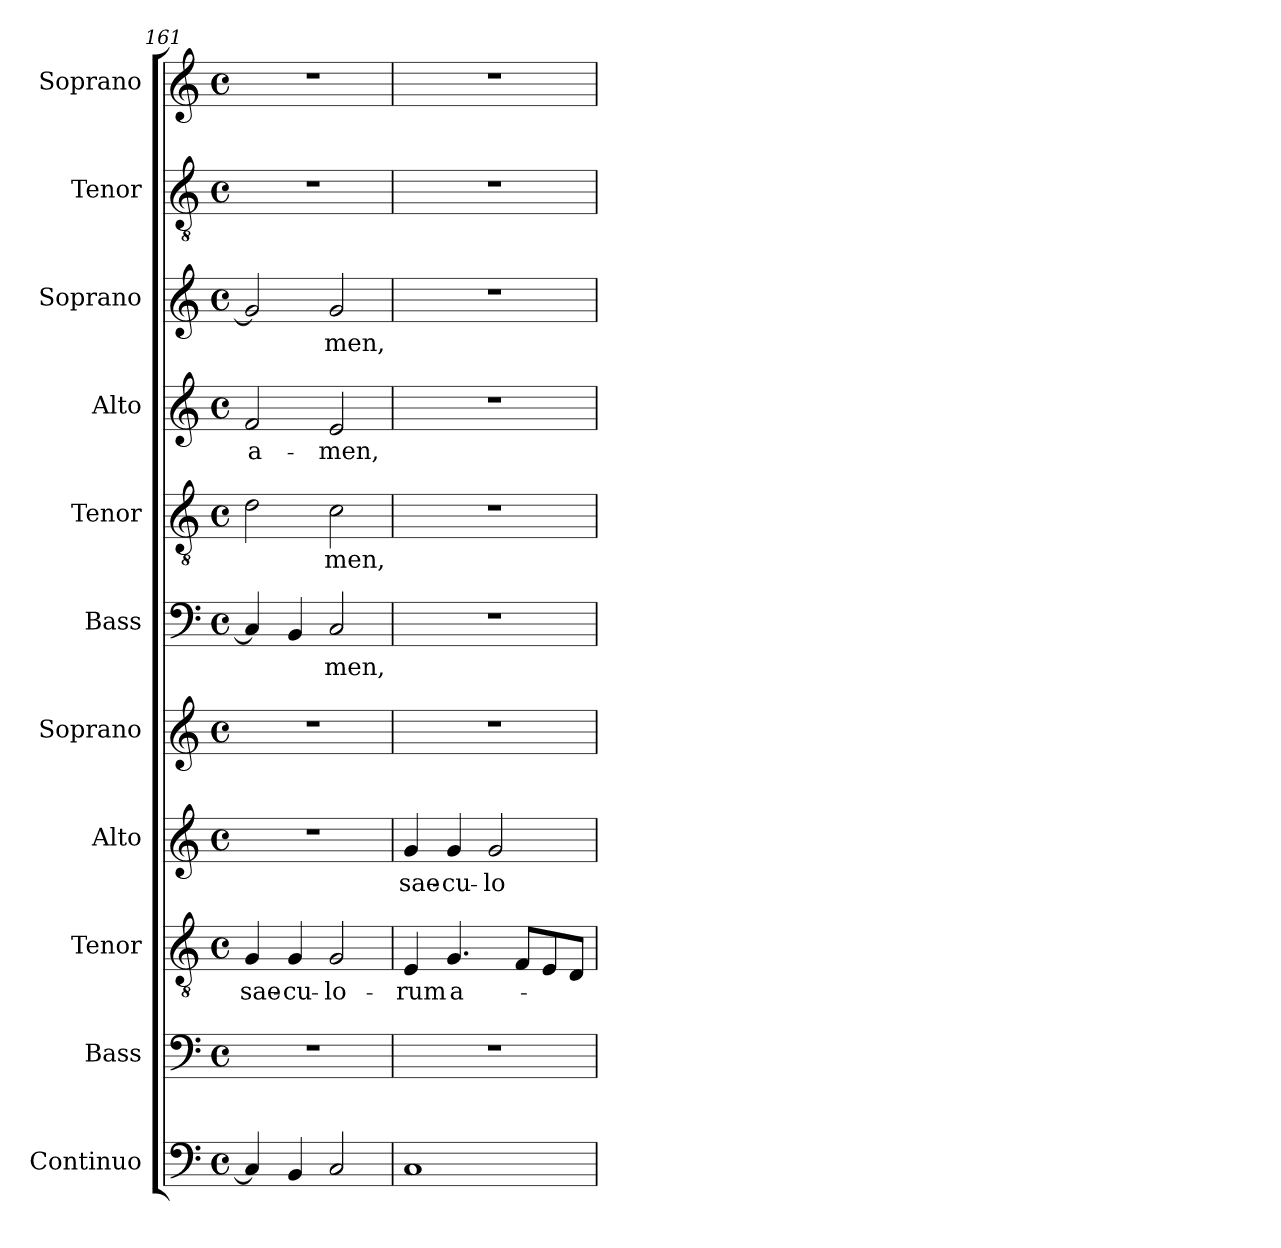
**kern	**kern	**kern	**text	**kern	**text	**kern	**kern	**text	**kern	**text	**kern	**text	**kern	**text	**kern	**kern
*part11	*part10	*part9	*part9	*part8	*part8	*part7	*part6	*part6	*part5	*part5	*part4	*part4	*part3	*part3	*part2	*part1
*staff11	*staff10	*staff9	*staff9	*staff8	*staff8	*staff7	*staff6	*staff6	*staff5	*staff5	*staff4	*staff4	*staff3	*staff3	*staff2	*staff1
*I"Continuo	*I"Bass	*I"Tenor	*	*I"Alto	*	*I"Soprano	*I"Bass	*	*I"Tenor	*	*I"Alto	*	*I"Soprano	*	*I"Tenor	*I"Soprano
*I'Cont.	*I'B.	*I'T.	*	*I'A.	*	*I'S.	*I'B.	*	*I'T.	*	*I'A.	*	*I'S.	*	*I'T.	*I'S.
*clefF4	*clefF4	*clefGv2	*	*clefG2	*	*clefG2	*clefF4	*	*clefGv2	*	*clefG2	*	*clefG2	*	*clefGv2	*clefG2
*	*	*ITrd7c12	*	*	*	*	*	*	*ITrd7c12	*	*	*	*	*	*ITrd7c12	*
*k[]	*k[]	*k[]	*	*k[]	*	*k[]	*k[]	*	*k[]	*	*k[]	*	*k[]	*	*k[]	*k[]
*C:	*C:	*C:	*	*C:	*	*C:	*C:	*	*C:	*	*C:	*	*C:	*	*C:	*C:
*M4/4	*M4/4	*M4/4	*	*M4/4	*	*M4/4	*M4/4	*	*M4/4	*	*M4/4	*	*M4/4	*	*M4/4	*M4/4
*met(c)	*met(c)	*met(c)	*	*met(c)	*	*met(c)	*met(c)	*	*met(c)	*	*met(c)	*	*met(c)	*	*met(c)	*met(c)
=161	=161	=161	=161	=161	=161	=161	=161	=161	=161	=161	=161	=161	=161	=161	=161	=161
!	!	!	!LO:LY:b:color=#000000	!	!	!	!	!	!	!	!	!	!	!	!	!
!	!	!	!	!	!	!	!	!	!	!	!	!LO:LY:b:color=#000000	!	!	!	!
4Ci/]	1r	4GGi/	sae-	1r	.	1r	4Ci/]	.	2Di\	.	2fi/	a-	2gi/]	.	1r	1r
!	!	!	!LO:LY:b:color=#000000	!	!	!	!	!	!	!	!	!	!	!	!	!
4BBi/	.	4GGi/	-cu-	.	.	.	4BBi/	.	.	.	.	.	.	.	.	.
!	!	!	!LO:LY:b:color=#000000	!	!	!	!	!	!	!	!	!	!	!	!	!
!	!	!	!	!	!	!	!	!LO:LY:b:color=#000000	!	!	!	!	!	!	!	!
!	!	!	!	!	!	!	!	!	!	!LO:LY:b:color=#000000	!	!	!	!	!	!
!	!	!	!	!	!	!	!	!	!	!	!	!LO:LY:b:color=#000000	!	!	!	!
!	!	!	!	!	!	!	!	!	!	!	!	!	!	!LO:LY:b:color=#000000	!	!
2Ci/	.	2GGi/	-lo-	.	.	.	2Ci/	-men,	2Ci\	-men,	2ei/	-men,	2gi/	-men,	.	.
!!LO:PB:g=z
=162	=162	=162	=162	=162	=162	=162	=162	=162	=162	=162	=162	=162	=162	=162	=162	=162
!	!	!	!LO:LY:b:color=#000000	!	!	!	!	!	!	!	!	!	!	!	!	!
!	!	!	!	!	!LO:LY:b:color=#000000	!	!	!	!	!	!	!	!	!	!	!
1Ci	1r	4EEi/	-rum	4gi/	sae-	1r	1r	.	1r	.	1r	.	1r	.	1r	1r
!	!	!	!LO:LY:b:color=#000000	!	!	!	!	!	!	!	!	!	!	!	!	!
!	!	!	!	!	!LO:LY:b:color=#000000	!	!	!	!	!	!	!	!	!	!	!
.	.	4.GGi/	a-	4gi/	-cu-	.	.	.	.	.	.	.	.	.	.	.
!	!	!	!	!	!LO:LY:b:color=#000000	!	!	!	!	!	!	!	!	!	!	!
.	.	.	.	2gi/	-lo-	.	.	.	.	.	.	.	.	.	.	.
.	.	8FFi/L	.	.	.	.	.	.	.	.	.	.	.	.	.	.
.	.	8EEi/	.	.	.	.	.	.	.	.	.	.	.	.	.	.
.	.	8DDi/J	.	.	.	.	.	.	.	.	.	.	.	.	.	.
=	=	=	=	=	=	=	=	=	=	=	=	=	=	=	=	=
*-	*-	*-	*-	*-	*-	*-	*-	*-	*-	*-	*-	*-	*-	*-	*-	*-
